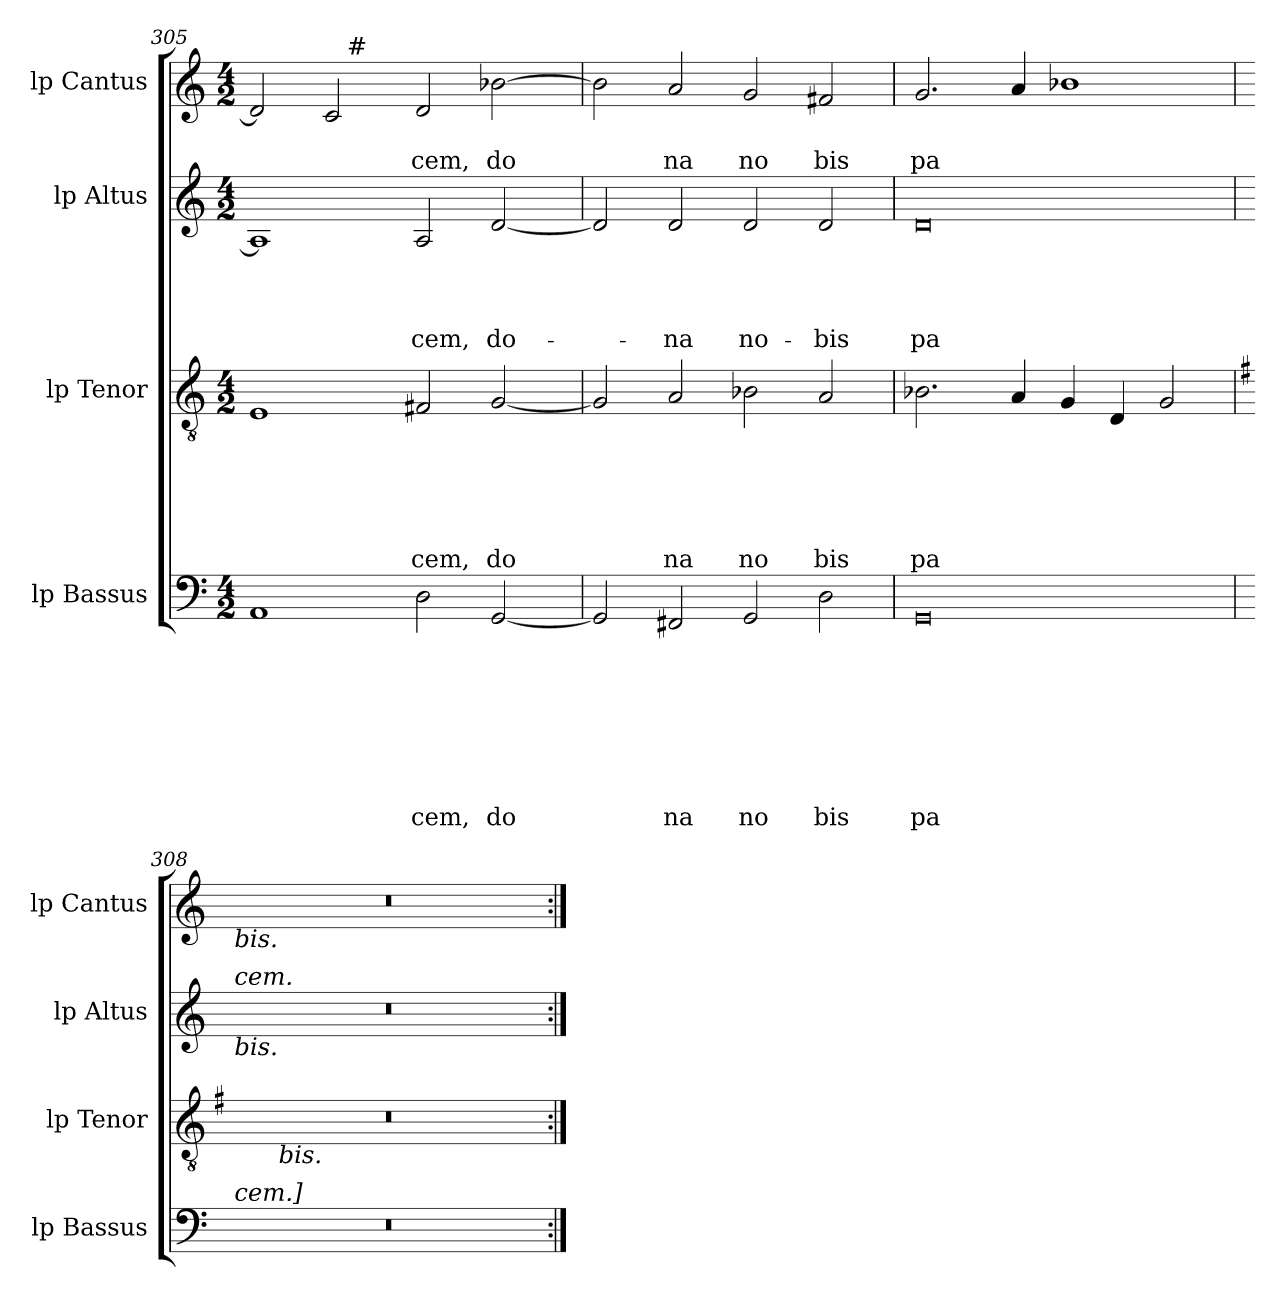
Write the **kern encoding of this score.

**kern	**text	**text	**text	**text	**text	**text	**text	**text	**kern	**text	**text	**text	**text	**text	**text	**kern	**text	**text	**text	**text	**kern	**text	**text
*part4	*part4	*part4	*part4	*part4	*part4	*part4	*part4	*part4	*part3	*part3	*part3	*part3	*part3	*part3	*part3	*part2	*part2	*part2	*part2	*part2	*part1	*part1	*part1
*staff4	*staff4	*staff4	*staff4	*staff4	*staff4	*staff4	*staff4	*staff4	*staff3	*staff3	*staff3	*staff3	*staff3	*staff3	*staff3	*staff2	*staff2	*staff2	*staff2	*staff2	*staff1	*staff1	*staff1
*I"lp Bassus	*	*	*	*	*	*	*	*	*I"lp Tenor	*	*	*	*	*	*	*I"lp Altus	*	*	*	*	*I"lp Cantus	*	*
*I'lp Bassus	*	*	*	*	*	*	*	*	*I'lp Tenor	*	*	*	*	*	*	*I'lp Altus	*	*	*	*	*I'lp Cantus	*	*
*clefF4	*	*	*	*	*	*	*	*	*clefGv2	*	*	*	*	*	*	*clefG2	*	*	*	*	*clefG2	*	*
*k[]	*	*	*	*	*	*	*	*	*k[]	*	*	*	*	*	*	*k[]	*	*	*	*	*k[]	*	*
*C:	*	*	*	*	*	*	*	*	*C:	*	*	*	*	*	*	*C:	*	*	*	*	*C:	*	*
*M4/2	*	*	*	*	*	*	*	*	*M4/2	*	*	*	*	*	*	*M4/2	*	*	*	*	*M4/2	*	*
=305	=305	=305	=305	=305	=305	=305	=305	=305	=305	=305	=305	=305	=305	=305	=305	=305	=305	=305	=305	=305	=305	=305	=305
*	*	*	*	*	*	*	*	*	*	*	*	*	*	*	*	*	*	*	*	*	*^	*	*
1AA	.	.	.	.	.	.	.	.	1E	.	.	.	.	.	.	1A]	.	.	.	.	2d/]	2ryy	.	.
.	.	.	.	.	.	.	.	.	.	.	.	.	.	.	.	.	.	.	.	.	2c/	16ryy	.	.
!	!	!	!	!	!	!	!	!	!	!	!	!	!	!	!	!	!	!	!	!	!	!LO:TX:a:t=#	!	!
.	.	.	.	.	.	.	.	.	.	.	.	.	.	.	.	.	.	.	.	.	.	1ryy	.	.
!	!	!	!	!	!	!	!	!LO:LY:b	!	!	!	!	!	!	!LO:LY:b	!	!	!	!	!LO:LY:b	!	!	!	!LO:LY:b
2D\	.	.	.	.	.	.	.	cem,	2F#X/	.	.	.	.	.	cem,	2A/	.	.	.	-cem,	2d/	.	.	cem,
!	!	!	!	!	!	!	!	!LO:LY:b	!	!	!	!	!	!	!LO:LY:b	!	!	!	!	!LO:LY:b	!	!	!	!LO:LY:b
[<2GG/	.	.	.	.	.	.	.	do	[<2G/	.	.	.	.	.	do	[<2d/	.	.	.	do-	[>2b-X\	.	.	do
.	.	.	.	.	.	.	.	.	.	.	.	.	.	.	.	.	.	.	.	.	.	4..ryy	.	.
*	*	*	*	*	*	*	*	*	*	*	*	*	*	*	*	*	*	*	*	*	*v	*v	*	*
=306	=306	=306	=306	=306	=306	=306	=306	=306	=306	=306	=306	=306	=306	=306	=306	=306	=306	=306	=306	=306	=306	=306	=306
2GG/]	.	.	.	.	.	.	.	.	2G/]	.	.	.	.	.	.	2d/]	.	.	.	.	2b-\]	.	.
!	!	!	!	!	!	!	!	!LO:LY:b	!	!	!	!	!	!	!LO:LY:b	!	!	!	!	!LO:LY:b	!	!	!LO:LY:b
2FF#X/	.	.	.	.	.	.	.	na	2A/	.	.	.	.	.	na	2d/	.	.	.	-na	2a/	.	na
!	!	!	!	!	!	!	!	!LO:LY:b	!	!	!	!	!	!	!LO:LY:b	!	!	!	!	!LO:LY:b	!	!	!LO:LY:b
2GG/	.	.	.	.	.	.	.	no	2B-X\	.	.	.	.	.	no	2d/	.	.	.	no-	2g/	.	no
!	!	!	!	!	!	!	!	!LO:LY:b	!	!	!	!	!	!	!LO:LY:b	!	!	!	!	!LO:LY:b	!	!	!LO:LY:b
2D\	.	.	.	.	.	.	.	bis	2A/	.	.	.	.	.	bis	2d/	.	.	.	-bis	2f#X/	.	bis
=307	=307	=307	=307	=307	=307	=307	=307	=307	=307	=307	=307	=307	=307	=307	=307	=307	=307	=307	=307	=307	=307	=307	=307
!	!	!	!	!	!	!	!	!LO:LY:b	!	!	!	!	!	!	!LO:LY:b	!	!	!	!	!LO:LY:b	!	!	!LO:LY:b
0GG	.	.	.	.	.	.	.	pa	2.B-X\	.	.	.	.	.	pa	0d	.	.	.	pa-	2.g/	.	pa
.	.	.	.	.	.	.	.	.	4A/	.	.	.	.	.	.	.	.	.	.	.	4a/	.	.
.	.	.	.	.	.	.	.	.	4G/	.	.	.	.	.	.	.	.	.	.	.	1b-X	.	.
.	.	.	.	.	.	.	.	.	4D/	.	.	.	.	.	.	.	.	.	.	.	.	.	.
.	.	.	.	.	.	.	.	.	2G/	.	.	.	.	.	.	.	.	.	.	.	.	.	.
=308	=308	=308	=308	=308	=308	=308	=308	=308	=308	=308	=308	=308	=308	=308	=308	=308	=308	=308	=308	=308	=308	=308	=308
*	*	*	*	*	*	*	*	*	*k[f#]	*	*	*	*	*	*	*	*	*	*	*	*	*	*
*	*	*	*	*	*	*	*	*	*G:	*	*	*	*	*	*	*	*	*	*	*	*	*	*
!	!	!	!	!	!	!	!	!	!	!	!	!	!	!	!	!	!	!	!	!	!LO:TX:b:i:t=bis.	!	!
!	!	!	!	!	!	!	!	!	!	!	!	!	!	!	!	!LO:TX:a:i:t=cem.	!	!	!	!	!	!	!
!	!	!	!	!	!	!	!	!	!	!	!	!	!	!	!	!LO:TX:b:i:t=bis.	!	!	!	!	!	!	!
!	!	!	!	!	!	!	!	!	!LO:TX:a:i:t=cem.]	!	!	!	!	!	!	!	!	!	!	!	!	!	!
!LO:TX:a:i:t=cem.]	!	!	!	!	!	!	!	!	!	!	!	!	!	!	!	!	!	!	!	!	!	!	!
*	*	*	*	*	*	*	*	*	*^	*	*	*	*	*	*	*	*	*	*	*	*	*	*
0r	.	.	.	.	.	.	.	.	0r	8.ryy	.	.	.	.	.	.	0r	.	.	.	.	0r	.	.
!	!	!	!	!	!	!	!	!	!	!LO:TX:b:i:t=bis.	!	!	!	!	!	!	!	!	!	!	!	!	!	!
.	.	.	.	.	.	.	.	.	.	1ryy	.	.	.	.	.	.	.	.	.	.	.	.	.	.
.	.	.	.	.	.	.	.	.	.	2ryy	.	.	.	.	.	.	.	.	.	.	.	.	.	.
.	.	.	.	.	.	.	.	.	.	4ryy	.	.	.	.	.	.	.	.	.	.	.	.	.	.
.	.	.	.	.	.	.	.	.	.	16ryy	.	.	.	.	.	.	.	.	.	.	.	.	.	.
*	*	*	*	*	*	*	*	*	*v	*v	*	*	*	*	*	*	*	*	*	*	*	*	*	*
=:|!	=:|!	=:|!	=:|!	=:|!	=:|!	=:|!	=:|!	=:|!	=:|!	=:|!	=:|!	=:|!	=:|!	=:|!	=:|!	=:|!	=:|!	=:|!	=:|!	=:|!	=:|!	=:|!	=:|!
*-	*-	*-	*-	*-	*-	*-	*-	*-	*-	*-	*-	*-	*-	*-	*-	*-	*-	*-	*-	*-	*-	*-	*-
